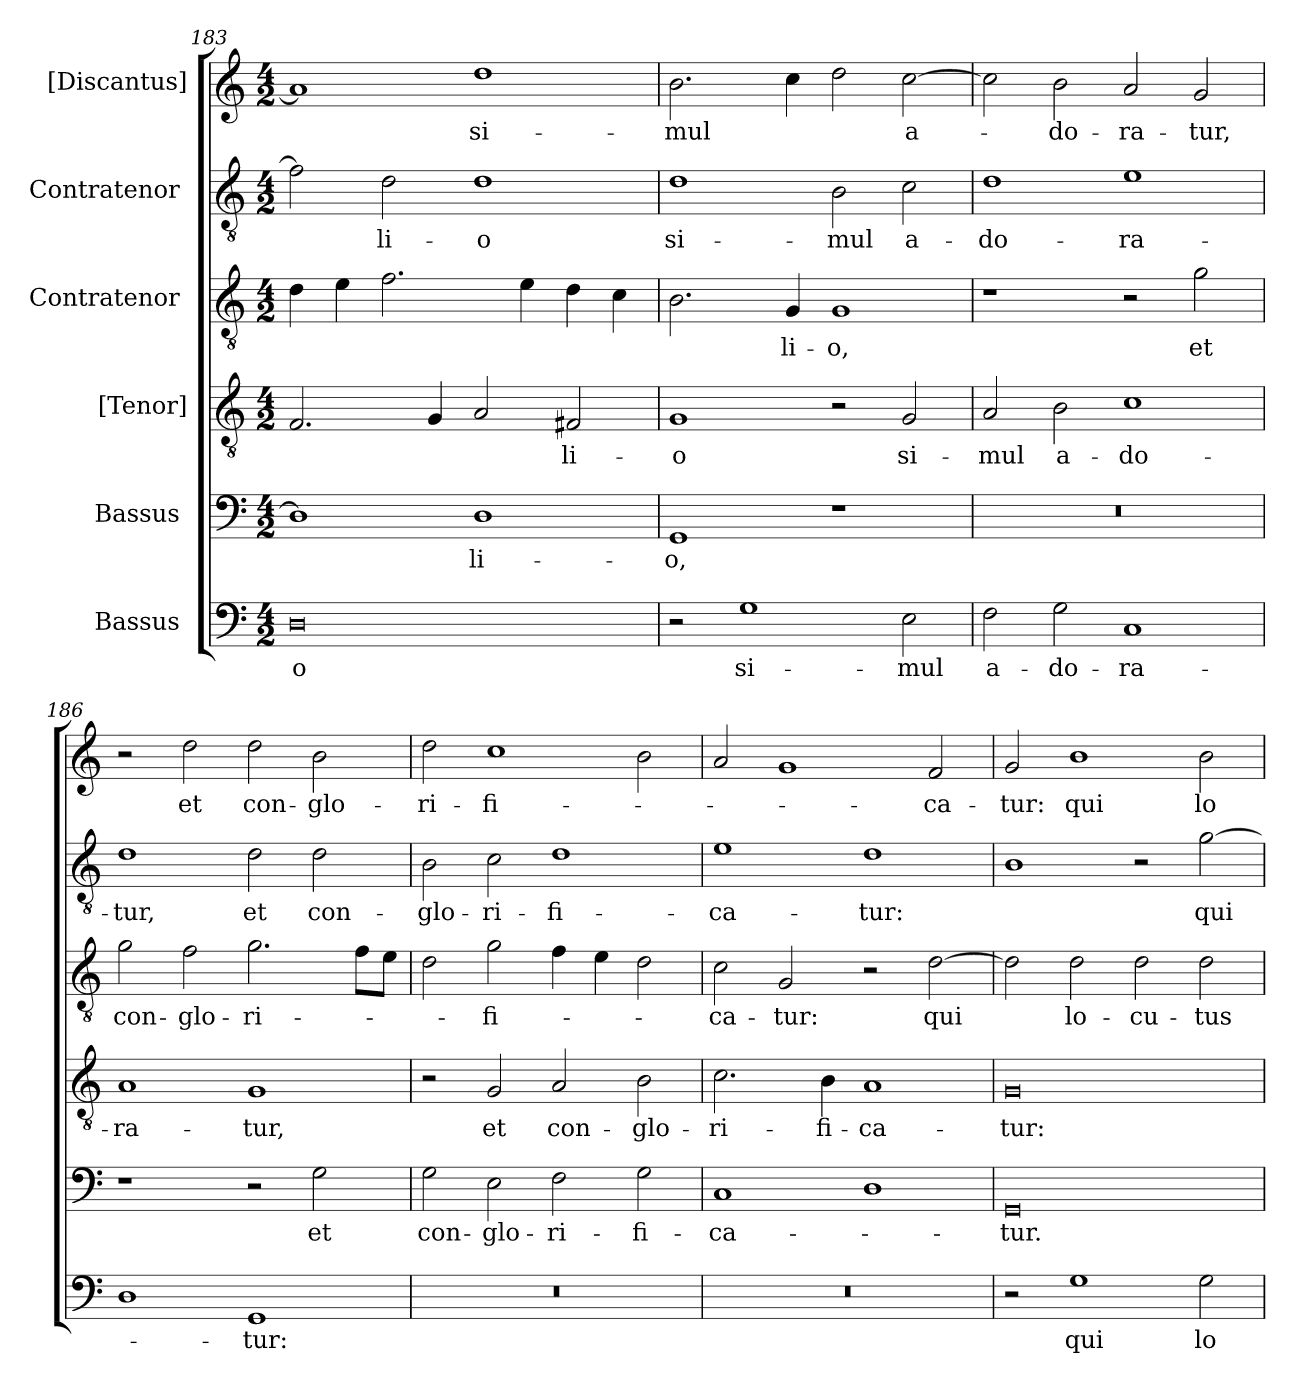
**kern	**text	**kern	**text	**kern	**text	**kern	**text	**kern	**text	**kern	**text
*part6	*part6	*part5	*part5	*part4	*part4	*part3	*part3	*part2	*part2	*part1	*part1
*staff6	*staff6	*staff5	*staff5	*staff4	*staff4	*staff3	*staff3	*staff2	*staff2	*staff1	*staff1
*I"Bassus [2]	*	*I"Bassus [1]	*	*I"[Tenor]	*	*I"Contratenor [2]	*	*I"Contratenor [1]	*	*I"[Discantus]	*
*clefF4	*	*clefF4	*	*clefGv2	*	*clefGv2	*	*clefGv2	*	*clefG2	*
*k[]	*	*k[]	*	*k[]	*	*k[]	*	*k[]	*	*k[]	*
*M4/2	*	*M4/2	*	*M4/2	*	*M4/2	*	*M4/2	*	*M4/2	*
=183	=183	=183	=183	=183	=183	=183	=183	=183	=183	=183	=183
0D\	-o	1D\]	.	2.F/	.	4d\	.	2f\]	.	1a/]	.
.	.	.	.	.	.	4e\	.	.	.	.	.
.	.	.	.	.	.	2.f\	.	2d\	-li-	.	.
.	.	.	.	4G/	.	.	.	.	.	.	.
.	.	1D\	-li-	2A/	.	.	.	1d\	-o	1dd\	si-
.	.	.	.	.	.	4e\	.	.	.	.	.
.	.	.	.	2F#X/	-li-	4d\	.	.	.	.	.
.	.	.	.	.	.	4c\	.	.	.	.	.
=184	=184	=184	=184	=184	=184	=184	=184	=184	=184	=184	=184
2r	.	1GG/	-o,	1G/	-o	2.B\	.	1d\	si-	2.b\	-mul
1G\	si-	.	.	.	.	.	.	.	.	.	.
.	.	.	.	.	.	4G/	-li-	.	.	4cc\	.
.	.	1r	.	2r	.	1G/	-o,	2B\	-mul	2dd\	.
2E\	-mul	.	.	2G/	si-	.	.	2c\	a-	[2cc\	a-
=185	=185	=185	=185	=185	=185	=185	=185	=185	=185	=185	=185
2F\	a-	0r	.	2A/	-mul	1r	.	1d\	-do-	2cc\]	.
2G\	-do-	.	.	2B\	a-	.	.	.	.	2b\	-do-
1C/	-ra-	.	.	1c\	-do-	2r	.	1e\	-ra-	2a/	-ra-
.	.	.	.	.	.	2g\	et	.	.	2g/	-tur,
=186	=186	=186	=186	=186	=186	=186	=186	=186	=186	=186	=186
1D\	.	1r	.	1A/	-ra-	2g\	con-	1d\	-tur,	2r	.
.	.	.	.	.	.	2f\	-glo-	.	.	2dd\	et
1GG/	-tur:	2r	.	1G/	-tur,	2.g\	-ri-	2d\	et	2dd\	con-
.	.	2G\	et	.	.	.	.	2d\	con-	2b\	-glo-
.	.	.	.	.	.	8f\L	.	.	.	.	.
.	.	.	.	.	.	8e\J	.	.	.	.	.
=187	=187	=187	=187	=187	=187	=187	=187	=187	=187	=187	=187
0r	.	2G\	con-	2r	.	2d\	.	2B\	-glo-	2dd\	-ri-
.	.	2E\	-glo-	2G/	et	2g\	-fi-	2c\	-ri-	1cc\	-fi-
.	.	2F\	-ri-	2A/	con-	4f\	.	1d\	-fi-	.	.
.	.	.	.	.	.	4e\	.	.	.	.	.
.	.	2G\	-fi-	2B\	-glo-	2d\	.	.	.	2b\	.
=188	=188	=188	=188	=188	=188	=188	=188	=188	=188	=188	=188
0r	.	1C/	-ca-	2.c\	-ri-	2c\	-ca-	1e\	-ca-	2a/	.
.	.	.	.	.	.	2G/	-tur:	.	.	1g/	.
.	.	.	.	4B\	-fi-	.	.	.	.	.	.
.	.	1D\	.	1A/	-ca-	2r	.	1d\	-tur:	.	.
.	.	.	.	.	.	[2d\	qui	.	.	2f/	-ca-
=189	=189	=189	=189	=189	=189	=189	=189	=189	=189	=189	=189
2r	.	0GG/	-tur.	0G/	-tur:	2d\]	.	1B\	.	2g/	-tur:
1G\	qui	.	.	.	.	2d\	lo-	.	.	1b\	qui
.	.	.	.	.	.	2d\	-cu-	2r	.	.	.
2G\	lo-	.	.	.	.	2d\	-tus	[2g\	qui	2b\	lo-
=	=	=	=	=	=	=	=	=	=	=	=
*-	*-	*-	*-	*-	*-	*-	*-	*-	*-	*-	*-
